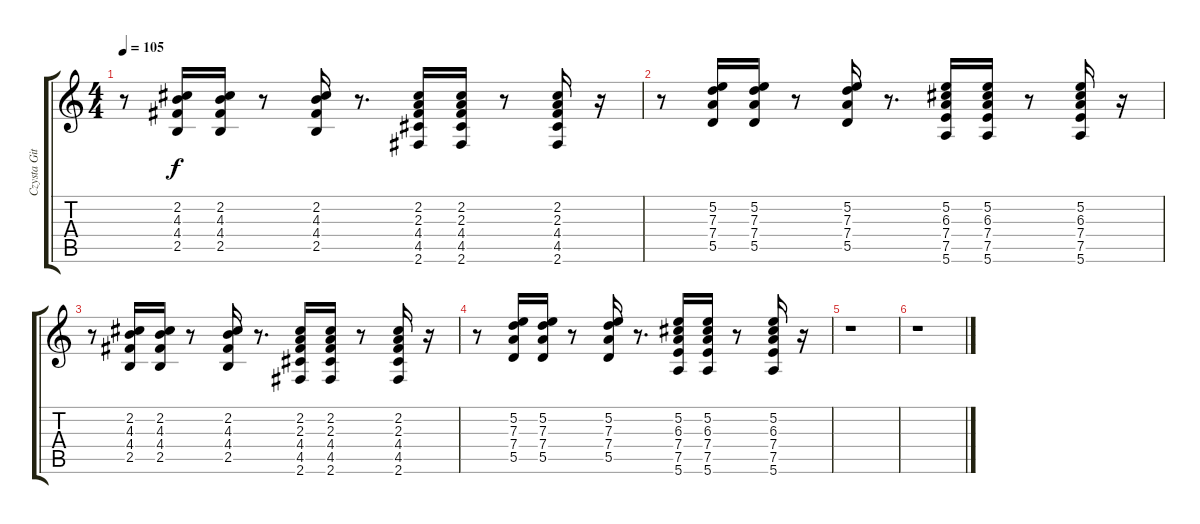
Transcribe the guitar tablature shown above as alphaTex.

\track ("Czysta Gitara " "Czysta Git") {instrument electricguitarclean}
\staff {score tabs}
\tuning (E4 B3 G3 D3 A2 E2) {hide}
\ts (4 4)
\tempo 105
\clef g2
\ks c
r.8{dy f} (2.2 4.3 4.4 2.5).16 (2.2 4.3 4.4 2.5).16 r.8 (2.2 4.3 4.4 2.5).16 r.8{d} (2.2 2.3 4.4 4.5 2.6).16 (2.2 2.3 4.4 4.5 2.6).16 r.8 (2.2 2.3 4.4 4.5 2.6).16 r.16 |
r.8 (5.2 7.3 7.4 5.5).16 (5.2 7.3 7.4 5.5).16 r.8 (5.2 7.3 7.4 5.5).16 r.8{d} (5.2 6.3 7.4 7.5 5.6).16 (5.2 6.3 7.4 7.5 5.6).16 r.8 (5.2 6.3 7.4 7.5 5.6).16 r.16 |
r.8 (2.2 4.3 4.4 2.5).16 (2.2 4.3 4.4 2.5).16 r.8 (2.2 4.3 4.4 2.5).16 r.8{d} (2.2 2.3 4.4 4.5 2.6).16 (2.2 2.3 4.4 4.5 2.6).16 r.8 (2.2 2.3 4.4 4.5 2.6).16 r.16 |
r.8 (5.2 7.3 7.4 5.5).16 (5.2 7.3 7.4 5.5).16 r.8 (5.2 7.3 7.4 5.5).16 r.8{d} (5.2 6.3 7.4 7.5 5.6).16 (5.2 6.3 7.4 7.5 5.6).16 r.8 (5.2 6.3 7.4 7.5 5.6).16 r.16 |
r.1 |
r.1
